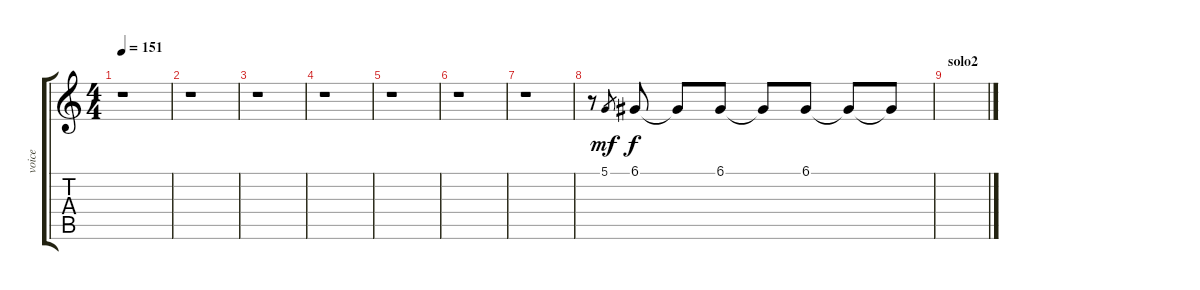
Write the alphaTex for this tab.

\track ("voice" "voice") {instrument altosax}
\staff {score tabs}
\tuning (D4 A3 F3 C3 G2 D2) {hide}
\ts (4 4)
\tempo 151
\clef g2
\ks c
r.1{dy f} |
r.1 |
r.1 |
r.1 |
r.1 |
r.1 |
r.1 |
r.8 5.1.8{gr dy mf} 6.1.8{dy f} 6.1{t}.8 6.1.8 6.1{t}.8 6.1.8 6.1{t}.8 6.1{t}.8 |
\section ("" "solo2")
